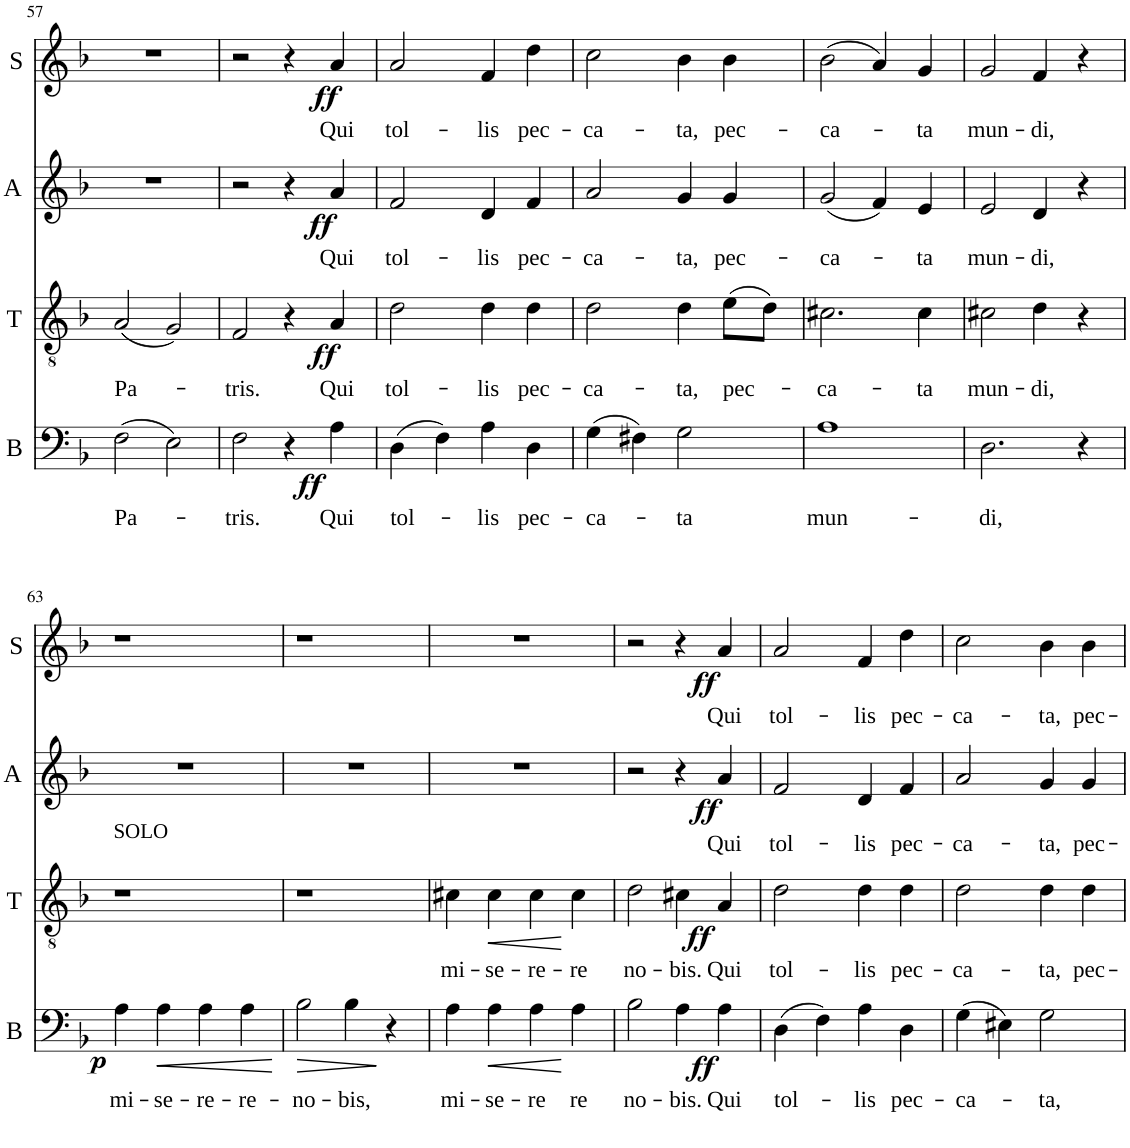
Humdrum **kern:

**kern	**text	**dynam	**kern	**text	**dynam	**kern	**text	**dynam	**kern	**text	**dynam
*part4	*part4	*part4	*part3	*part3	*part3	*part2	*part2	*part2	*part1	*part1	*part1
*staff4	*staff4	*staff4	*staff3	*staff3	*staff3	*staff2	*staff2	*staff2	*staff1	*staff1	*staff1
*I"B	*	*	*I"T	*	*	*I"A	*	*	*I"S	*	*
*I'B	*	*	*I'T	*	*	*I'A	*	*	*I'S	*	*
!!LO:PB:g=z
*clefF4	*	*	*clefGv2	*	*	*clefG2	*	*	*clefG2	*	*
*k[b-]	*	*	*k[b-]	*	*	*k[b-]	*	*	*k[b-]	*	*
*M4/4	*	*	*M4/4	*	*	*M4/4	*	*	*M4/4	*	*
*met(c)	*	*	*met(c)	*	*	*met(c)	*	*	*met(c)	*	*
=57	=57	=57	=57	=57	=57	=57	=57	=57	=57	=57	=57
!	!LO:LY:b	!	!	!LO:LY:b	!	!	!	!	!	!	!
(2F\	Pa-	.	(2A/	Pa-	.	1r	.	.	1r	.	.
2E\)	.	.	2G/)	.	.	.	.	.	.	.	.
=58	=58	=58	=58	=58	=58	=58	=58	=58	=58	=58	=58
!	!LO:LY:b	!	!	!LO:LY:b	!	!	!	!	!	!	!
2F\	-tris.	.	2F/	-tris.	.	2r	.	.	2r	.	.
4r	.	.	4r	.	.	4r	.	.	4r	.	.
!	!LO:LY:b	!LO:DY:b	!	!LO:LY:b	!LO:DY:b	!	!LO:LY:b	!LO:DY:b	!	!LO:LY:b	!LO:DY:b
4A\	Qui	ff	4A/	Qui	ff	4a/	Qui	ff	4a/	Qui	ff
=59	=59	=59	=59	=59	=59	=59	=59	=59	=59	=59	=59
!	!LO:LY:b	!	!	!LO:LY:b	!	!	!LO:LY:b	!	!	!LO:LY:b	!
(4D\	tol-	.	2d\	tol-	.	2f/	tol-	.	2a/	tol-	.
4F\)	.	.	.	.	.	.	.	.	.	.	.
!	!LO:LY:b	!	!	!LO:LY:b	!	!	!LO:LY:b	!	!	!LO:LY:b	!
4A\	-lis	.	4d\	-lis	.	4d/	-lis	.	4f/	-lis	.
!	!LO:LY:b	!	!	!LO:LY:b	!	!	!LO:LY:b	!	!	!LO:LY:b	!
4D\	pec-	.	4d\	pec-	.	4f/	pec-	.	4dd\	pec-	.
=60	=60	=60	=60	=60	=60	=60	=60	=60	=60	=60	=60
!	!LO:LY:b	!	!	!LO:LY:b	!	!	!LO:LY:b	!	!	!LO:LY:b	!
(4G\	-ca-	.	2d\	-ca-	.	2a/	-ca-	.	2cc\	-ca-	.
4F#X\)	.	.	.	.	.	.	.	.	.	.	.
!	!LO:LY:b	!	!	!LO:LY:b	!	!	!LO:LY:b	!	!	!LO:LY:b	!
2G\	-ta	.	4d\	-ta,	.	4g/	-ta,	.	4b-\	-ta,	.
!	!	!	!	!LO:LY:b	!	!	!LO:LY:b	!	!	!LO:LY:b	!
.	.	.	(8e\L	pec-	.	4g/	pec-	.	4b-\	pec-	.
.	.	.	8d\J)	.	.	.	.	.	.	.	.
=61	=61	=61	=61	=61	=61	=61	=61	=61	=61	=61	=61
!	!LO:LY:b	!	!	!LO:LY:b	!	!	!LO:LY:b	!	!	!LO:LY:b	!
1A	mun-	.	2.c#X\	-ca-	.	(2g/	-ca-	.	(2b-\	-ca-	.
.	.	.	.	.	.	4f/)	.	.	4a/)	.	.
!	!	!	!	!LO:LY:b	!	!	!LO:LY:b	!	!	!LO:LY:b	!
.	.	.	4c#\	-ta	.	4e/	-ta	.	4g/	-ta	.
=62	=62	=62	=62	=62	=62	=62	=62	=62	=62	=62	=62
!	!LO:LY:b	!	!	!LO:LY:b	!	!	!LO:LY:b	!	!	!LO:LY:b	!
2.D\	-di,	.	2c#X\	mun-	.	2e/	mun-	.	2g/	mun-	.
!	!	!	!	!LO:LY:b	!	!	!LO:LY:b	!	!	!LO:LY:b	!
.	.	.	4d\	-di,	.	4d/	-di,	.	4f/	-di,	.
4r	.	.	4r	.	.	4r	.	.	4r	.	.
!!LO:LB:g=z
=63	=63	=63	=63	=63	=63	=63	=63	=63	=63	=63	=63
!	!	!	!LO:TX:a:t=SOLO	!	!	!	!	!	!	!	!
!	!LO:LY:b	!LO:DY:b	!	!	!	!	!	!	!	!	!
4A\	mi-	p	1r	.	.	1r	.	.	1r	.	.
!	!LO:LY:b	!LO:HP:b	!	!	!	!	!	!	!	!	!
4A\	-se-	<	.	.	.	.	.	.	.	.	.
!	!LO:LY:b	!	!	!	!	!	!	!	!	!	!
4A\	-re-	.	.	.	.	.	.	.	.	.	.
!	!LO:LY:b	!	!	!	!	!	!	!	!	!	!
4A\	-re-	.	.	.	.	.	.	.	.	.	.
.	.	[	.	.	.	.	.	.	.	.	.
=64	=64	=64	=64	=64	=64	=64	=64	=64	=64	=64	=64
!	!LO:LY:b	!LO:HP:b	!	!	!	!	!	!	!	!	!
2B-\	-no-	>	1r	.	.	1r	.	.	1r	.	.
!	!LO:LY:b	!	!	!	!	!	!	!	!	!	!
4B-\	-bis,	.	.	.	.	.	.	.	.	.	.
4r	.	]	.	.	.	.	.	.	.	.	.
=65	=65	=65	=65	=65	=65	=65	=65	=65	=65	=65	=65
!	!LO:LY:b	!	!	!LO:LY:b	!	!	!	!	!	!	!
4A\	mi-	.	4c#X\	mi-	.	1r	.	.	1r	.	.
!	!LO:LY:b	!LO:HP:b	!	!LO:LY:b	!LO:HP:b	!	!	!	!	!	!
4A\	-se-	<	4c#\	-se-	<	.	.	.	.	.	.
!	!LO:LY:b	!	!	!LO:LY:b	!	!	!	!	!	!	!
4A\	-re	.	4c#\	-re-	.	.	.	.	.	.	.
!	!LO:LY:b	!	!	!LO:LY:b	!	!	!	!	!	!	!
4A\	re	[	4c#\	-re	[	.	.	.	.	.	.
=66	=66	=66	=66	=66	=66	=66	=66	=66	=66	=66	=66
!	!LO:LY:b	!	!	!LO:LY:b	!	!	!	!	!	!	!
2B-\	no-	.	2d\	no-	.	2r	.	.	2r	.	.
!	!LO:LY:b	!	!	!LO:LY:b	!LO:DY:b	!	!	!	!	!	!LO:DY:b
4A\	-bis.	.	4c#X\	-bis.	ff	4r	.	.	4r	.	ff
!	!LO:LY:b	!LO:DY:b	!	!LO:LY:b	!	!	!LO:LY:b	!LO:DY:b	!	!LO:LY:b	!
4A\	Qui	ff	4A/	Qui	.	4a/	Qui	ff	4a/	Qui	.
=67	=67	=67	=67	=67	=67	=67	=67	=67	=67	=67	=67
!	!LO:LY:b	!	!	!LO:LY:b	!	!	!LO:LY:b	!	!	!LO:LY:b	!
(4D\	tol-	.	2d\	tol-	.	2f/	tol-	.	2a/	tol-	.
4F\)	.	.	.	.	.	.	.	.	.	.	.
!	!LO:LY:b	!	!	!LO:LY:b	!	!	!LO:LY:b	!	!	!LO:LY:b	!
4A\	-lis	.	4d\	-lis	.	4d/	-lis	.	4f/	-lis	.
!	!LO:LY:b	!	!	!LO:LY:b	!	!	!LO:LY:b	!	!	!LO:LY:b	!
4D\	pec-	.	4d\	pec-	.	4f/	pec-	.	4dd\	pec-	.
=68	=68	=68	=68	=68	=68	=68	=68	=68	=68	=68	=68
!	!LO:LY:b	!	!	!LO:LY:b	!	!	!LO:LY:b	!	!	!LO:LY:b	!
(4G\	-ca-	.	2d\	-ca-	.	2a/	-ca-	.	2cc\	-ca-	.
4E#X\)	.	.	.	.	.	.	.	.	.	.	.
!	!LO:LY:b	!	!	!LO:LY:b	!	!	!LO:LY:b	!	!	!LO:LY:b	!
2G\	-ta,	.	4d\	-ta,	.	4g/	-ta,	.	4b-\	-ta,	.
!	!	!	!	!LO:LY:b	!	!	!LO:LY:b	!	!	!LO:LY:b	!
.	.	.	4d\	pec-	.	4g/	pec-	.	4b-\	pec-	.
=	=	=	=	=	=	=	=	=	=	=	=
*-	*-	*-	*-	*-	*-	*-	*-	*-	*-	*-	*-
